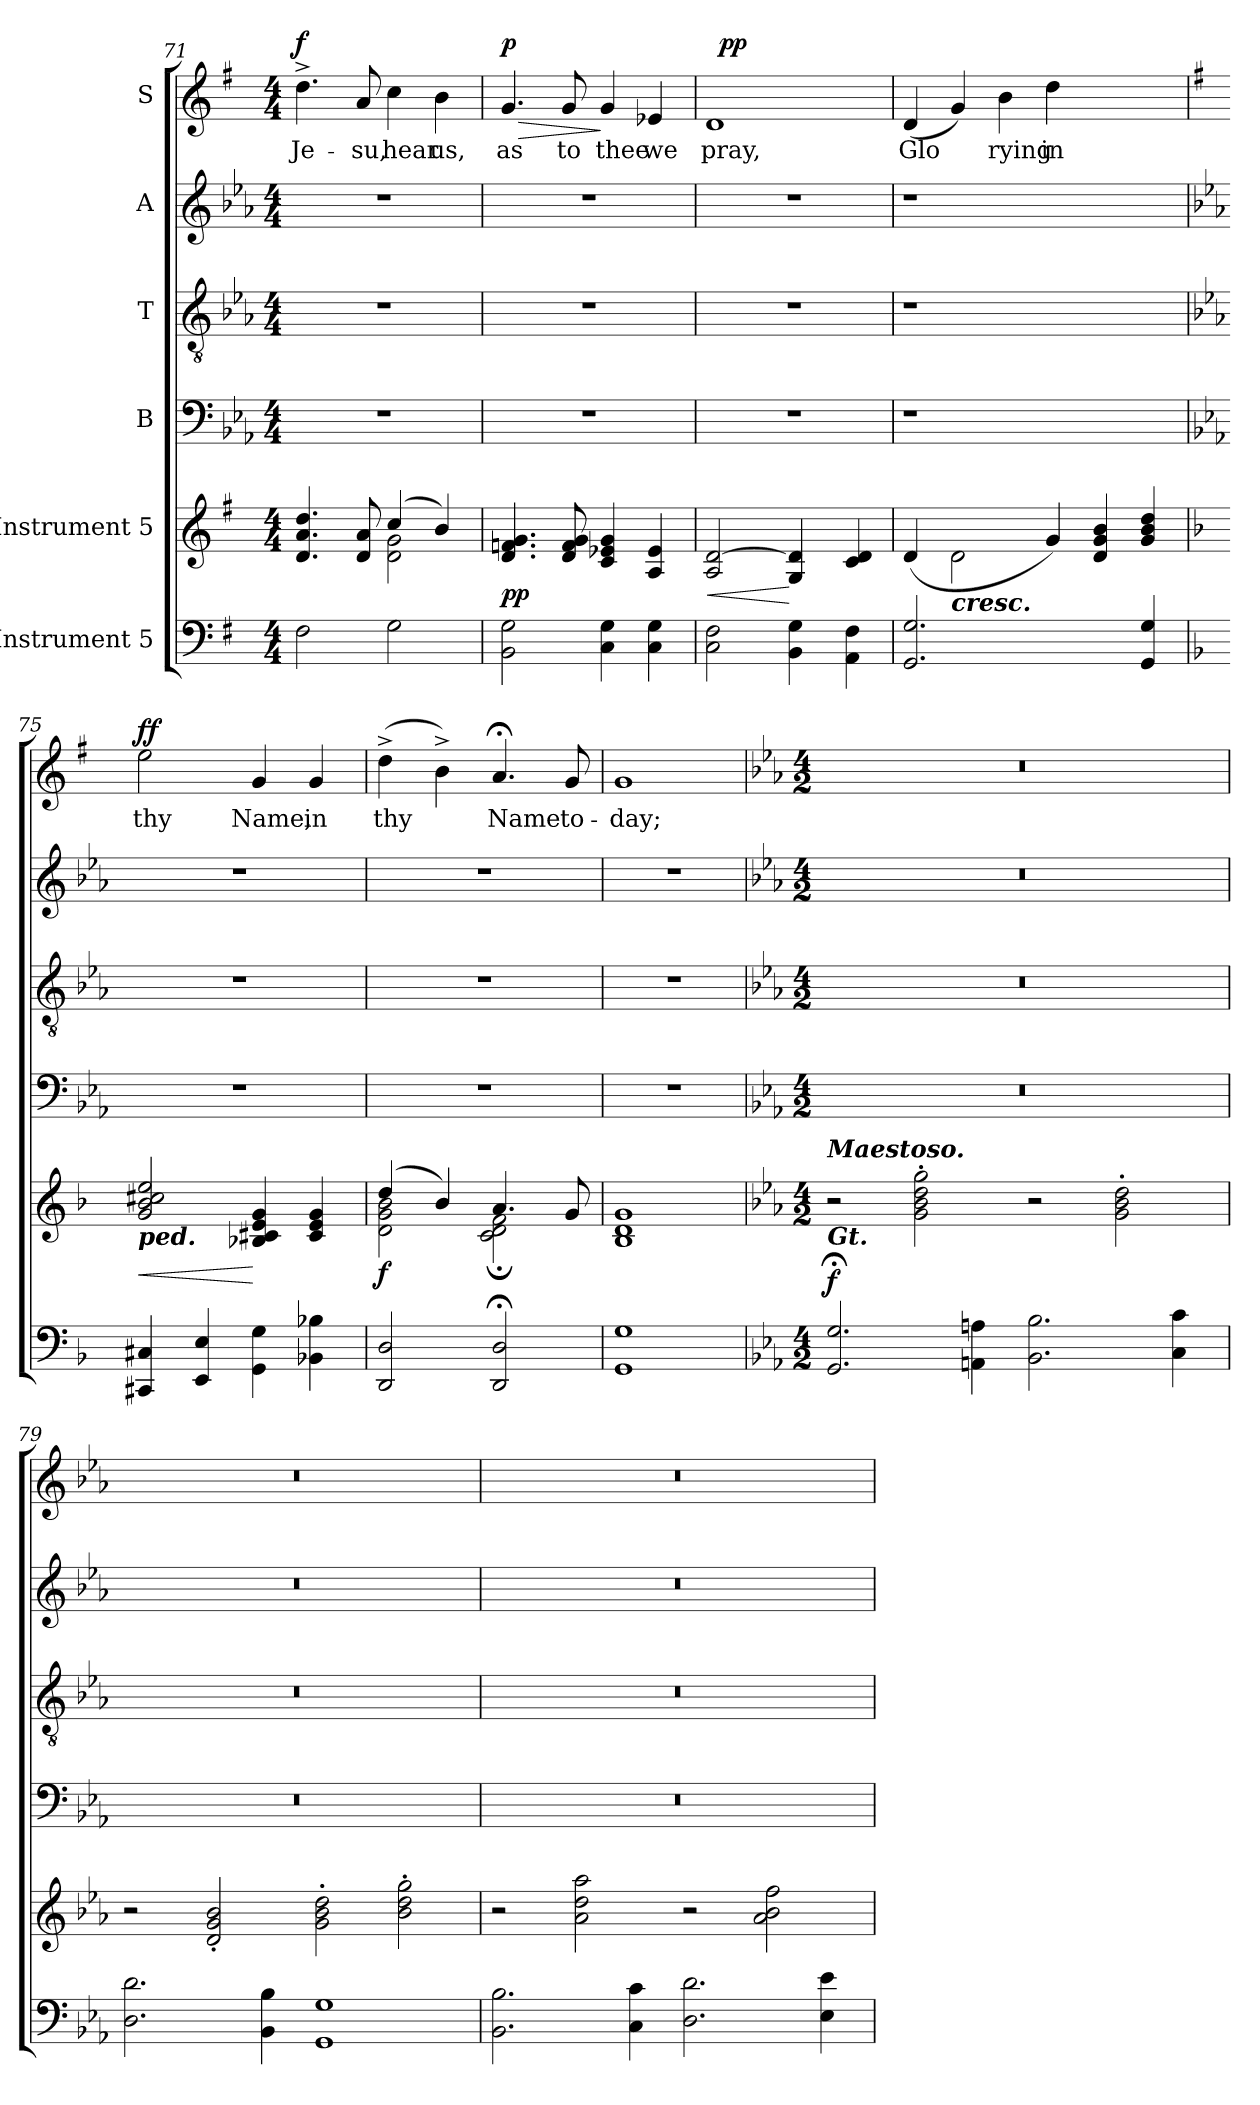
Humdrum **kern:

**kern	**dynam	**kern	**dynam	**kern	**kern	**kern	**kern	**text	**dynam
*part6	*part6	*part5	*part5	*part4	*part3	*part2	*part1	*part1	*part1
*staff6	*staff6	*staff5	*staff5	*staff4	*staff3	*staff2	*staff1	*staff1	*staff1
*I"Instrument 5	*	*I"Instrument 5	*	*I"B	*I"T	*I"A	*I"S	*	*
*clefF4	*	*clefG2	*	*clefF4	*clefGv2	*clefG2	*clefG2	*	*
*k[f#]	*	*k[f#]	*	*k[b-e-a-]	*k[b-e-a-]	*k[b-e-a-]	*k[f#]	*	*
*G:	*	*G:	*	*E-:	*E-:	*E-:	*G:	*	*
*M4/4	*	*M4/4	*	*M4/4	*M4/4	*M4/4	*M4/4	*	*
=71	=71	=71	=71	=71	=71	=71	=71	=71	=71
*	*	*^	*	*	*	*	*	*	*
!	!	!	!	!	!	!	!	!	!LO:LY:b	!LO:DY:a
2F#\	.	4.a/ 4.d/ 4.dd/	2ryy	.	1r	1r	1r	4.dd^>\	Je-	f
!	!	!	!	!	!	!	!	!	!LO:LY:b	!
.	.	8d/ 8a/	.	.	.	.	.	8a/	-su,	.
!	!	!	!	!	!	!	!	!	!LO:LY:b	!
2G\	.	(>4cc/	2g\ 2d\	.	.	.	.	4cc\	hear	.
!	!	!	!	!	!	!	!	!	!LO:LY:b	!
.	.	4b/)	.	.	.	.	.	4b\	us,	.
*	*	*v	*v	*	*	*	*	*	*	*
=72	=72	=72	=72	=72	=72	=72	=72	=72	=72
!	!	!	!LO:DY:b	!	!	!	!	!LO:LY:b	!LO:HP:b
!	!	!	!	!	!	!	!	!	!LO:DY:n=1:a
2G\ 2BB\	.	4.fn/ 4.d/ 4.g/	pp	1r	1r	1r	4.g/	as	> p
!	!	!	!	!	!	!	!	!LO:LY:b	!
.	.	8f/ 8d/ 8g/	.	.	.	.	8g/	to	.
!	!	!	!	!	!	!	!	!LO:LY:b	!
4G\ 4C\	.	4g/ 4e-X/ 4c/	.	.	.	.	4g/	thee	]
!	!	!	!	!	!	!	!	!LO:LY:b	!
4G\ 4C\	.	4e-/ 4A/	.	.	.	.	4e-X/	we	.
=73	=73	=73	=73	=73	=73	=73	=73	=73	=73
!	!	!	!LO:HP:b	!	!	!	!	!LO:LY:b	!
*	*	*	*	*	*	*	*^	*	*
2C\ 2F#\	.	[>2d/ 2A/	<	1r	1r	1r	1d	32ryy	pray,	.
!	!	!	!	!	!	!	!	!	!	!LO:DY:a
.	.	.	.	.	.	.	.	2ryy	.	pp
4BB\ 4G\	.	4G/ 4d/]	[	.	.	.	.	.	.	.
.	.	.	.	.	.	.	.	4...ryy	.	.
4F#\ 4AA\	.	4c/ 4d/	.	.	.	.	.	.	.	.
!!LO:LB:g=z
=74	=74	=74	=74	=74	=74	=74	=74	=74	=74	=74
*	*	*^	*	*	*	*	*	*	*	*
!	!	!	!	!	!	!	!	!	!	!LO:LY:b	!
*	*	*	*	*	*	*	*	*v	*v	*	*
2.G/ 2.GG/	.	(>4d/	4ryy	.	1r	1r	1r	(<4d/	Glo-	.
!	!	!LO:TX:b:Bi:t=cresc.	!	!	!	!	!	!	!	!
!	!	!	!	!	!	!	!	!	!LO:LY:b	!
.	.	2ryy	2d\	.	.	.	.	4g/)	--	.
!	!	!	!	!	!	!	!	!	!LO:LY:b	!
.	.	.	.	.	.	.	.	4b\	-rying	.
!	!	!	!	!	!	!	!	!	!LO:LY:b	!
2ryy	.	4g/)	2.ryy	.	.	.	.	4dd\	in	.
.	.	4g/ 4d/ 4b/	.	.	2ryy	2ryy	2ryy	2ryy	.	.
4G/ 4GG/	.	4dd/ 4b/ 4g/	.	.	.	.	.	.	.	.
*	*	*v	*v	*	*	*	*	*	*	*
=75	=75	=75	=75	=75	=75	=75	=75	=75	=75
*k[b-]	*	*k[b-]	*	*	*	*	*	*	*
*F:	*	*F:	*	*	*	*	*	*	*
!	!	!LO:TX:b:Bi:t=ped.	!	!	!	!	!	!	!
!	!	!	!LO:HP:b	!	!	!	!	!LO:LY:b	!LO:DY:a
4CC#X/ 4C#X/	.	2ee/ 2b-/ 2g/ 2cc#X/	<	1r	1r	1r	2ee\	thy	ff
4E/ 4EE/	.	.	.	.	.	.	.	.	.
!	!	!	!	!	!	!	!	!LO:LY:b	!
4GG\ 4G\	.	4g/ 4e/ 4B-X/ 4c#X/	[	.	.	.	4g/	Name,	.
!	!	!	!	!	!	!	!	!LO:LY:b	!
4BB-X\ 4B-X\	.	4g/ 4e/ 4c#/	.	.	.	.	4g/	in	.
=76	=76	=76	=76	=76	=76	=76	=76	=76	=76
*	*	*^	*	*	*	*	*	*	*
!	!	!	!	!LO:DY:b	!	!	!	!	!LO:LY:b	!
2D/ 2DD/	.	(>4dd/	2b-\ 2g\ 2d\	f	1r	1r	1r	(>4dd^>\	thy	.
!	!	!	!	!	!	!	!	!	!LO:LY:b	!
.	.	4b-/)	.	.	.	.	.	4b^>\)	.	.
!	!	!	!	!	!	!	!	!	!LO:LY:b	!
2D/; 2DD/;	.	4.a/	2d\;< 2c\;< 2f\;<	.	.	.	.	4.a;</	Name	.
!	!	!	!	!	!	!	!	!	!LO:LY:b	!
.	.	8g/	.	.	.	.	.	8g/	to-	.
*	*	*v	*v	*	*	*	*	*	*	*
=77	=77	=77	=77	=77	=77	=77	=77	=77	=77
!	!	!	!	!	!	!	!	!LO:LY:b	!
1G 1GG	.	1d 1B- 1g	.	1r	1r	1r	1g	-day;	.
!!LO:LB:g=z
=78!	=78!	=78!	=78!	=78!	=78!	=78!	=78!	=78!	=78!
*k[b-e-a-]	*	*k[b-e-a-]	*	*	*	*	*k[b-e-a-]	*	*
*E-:	*	*E-:	*	*	*	*	*E-:	*	*
*M4/2	*	*M4/2	*	*M4/2	*M4/2	*M4/2	*M4/2	*	*
!	!	!LO:TX:a:Bi:t=Maestoso.	!	!	!	!	!	!	!
!	!	!LO:TX:b:Bi:t=Gt.	!	!	!	!	!	!	!
!	!LO:DY:a	!	!	!	!	!	!	!	!
2.G/;< 2.GG/;<	f	2r	.	0r	0r	0r	0r	.	.
.	.	2gg\'> 2dd\'> 2g\'> 2b-\'>	.	.	.	.	.	.	.
4An\ 4AAn\	.	.	.	.	.	.	.	.	.
2.B-\ 2.BB-\	.	2r	.	.	.	.	.	.	.
.	.	2dd\'> 2b-\'> 2g\'>	.	.	.	.	.	.	.
4C\ 4c\	.	.	.	.	.	.	.	.	.
=79	=79	=79	=79	=79	=79	=79	=79	=79	=79
2.D\ 2.d\	.	2r	.	0r	0r	0r	0r	.	.
.	.	2b-/'< 2g/'< 2d/'<	.	.	.	.	.	.	.
4B-\ 4BB-\	.	.	.	.	.	.	.	.	.
1GG 1G	.	2b-\'> 2g\'> 2dd\'>	.	.	.	.	.	.	.
.	.	2gg\'> 2dd\'> 2b-\'>	.	.	.	.	.	.	.
=80	=80	=80	=80	=80	=80	=80	=80	=80	=80
2.BB-\ 2.B-\	.	2r	.	0r	0r	0r	0r	.	.
.	.	2aa-\ 2a-\ 2dd\	.	.	.	.	.	.	.
4c\ 4C\	.	.	.	.	.	.	.	.	.
2.d\ 2.D\	.	2r	.	.	.	.	.	.	.
.	.	2ff\ 2a-\ 2b-\	.	.	.	.	.	.	.
4E-\ 4e-\	.	.	.	.	.	.	.	.	.
=	=	=	=	=	=	=	=	=	=
*-	*-	*-	*-	*-	*-	*-	*-	*-	*-
